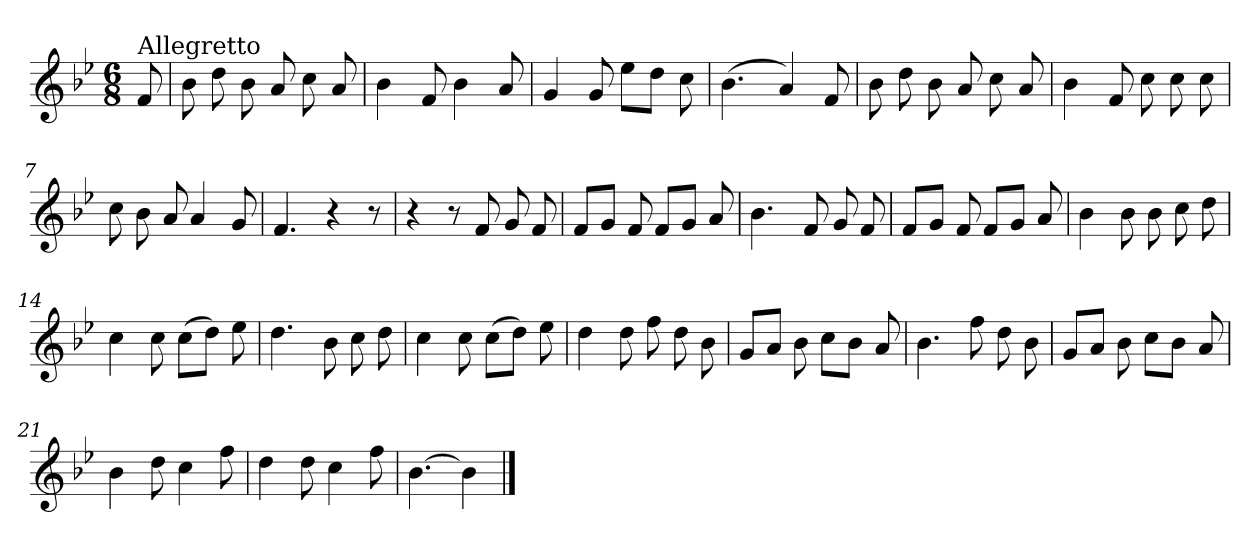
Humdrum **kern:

**kern
*part1
*staff1
*clefG2
*k[b-e-]
*B-:
*M6/8
=
!LO:TX:a:t=Allegretto
8f/
=1
8b-\
8dd\
8b-\
8a/
8cc\
8a/
=2
4b-\
8f/
4b-\
8a/
=3
4g/
8g/
8ee-\L
8dd\J
8cc\
=4
(>4.b-\
4a/)
8f/
=5
8b-\
8dd\
8b-\
8a/
8cc\
8a/
!!LO:LB:g=z
=6
4b-\
8f/
8cc\
8cc\
8cc\
=7
8cc\
8b-\
8a/
4a/
8g/
=8
4.f/
4r
8r
=9
4r
8r
8f/
8g/
8f/
=10
8f/L
8g/J
8f/
8f/L
8g/J
8a/
=11
4.b-\
8f/
8g/
8f/
!!LO:LB:g=z
=12
8f/L
8g/J
8f/
8f/L
8g/J
8a/
=13
4b-\
8b-\
8b-\
8cc\
8dd\
=14
4cc\
8cc\
(>8cc\L
8dd\J)
8ee-\
=15
4.dd\
8b-\
8cc\
8dd\
=16
4cc\
8cc\
(>8cc\L
8dd\J)
8ee-\
=17
4dd\
8dd\
8ff\
8dd\
8b-\
=18
8g/L
8a/J
8b-\
8cc\L
8b-\J
8a/
!!LO:LB:g=z
=19
4.b-\
8ff\
8dd\
8b-\
=20
8g/L
8a/J
8b-\
8cc\L
8b-\J
8a/
=21
4b-\
8dd\
4cc\
8ff\
=22
4dd\
8dd\
4cc\
8ff\
=23
[4.b-\
4b-\]
==
*-
